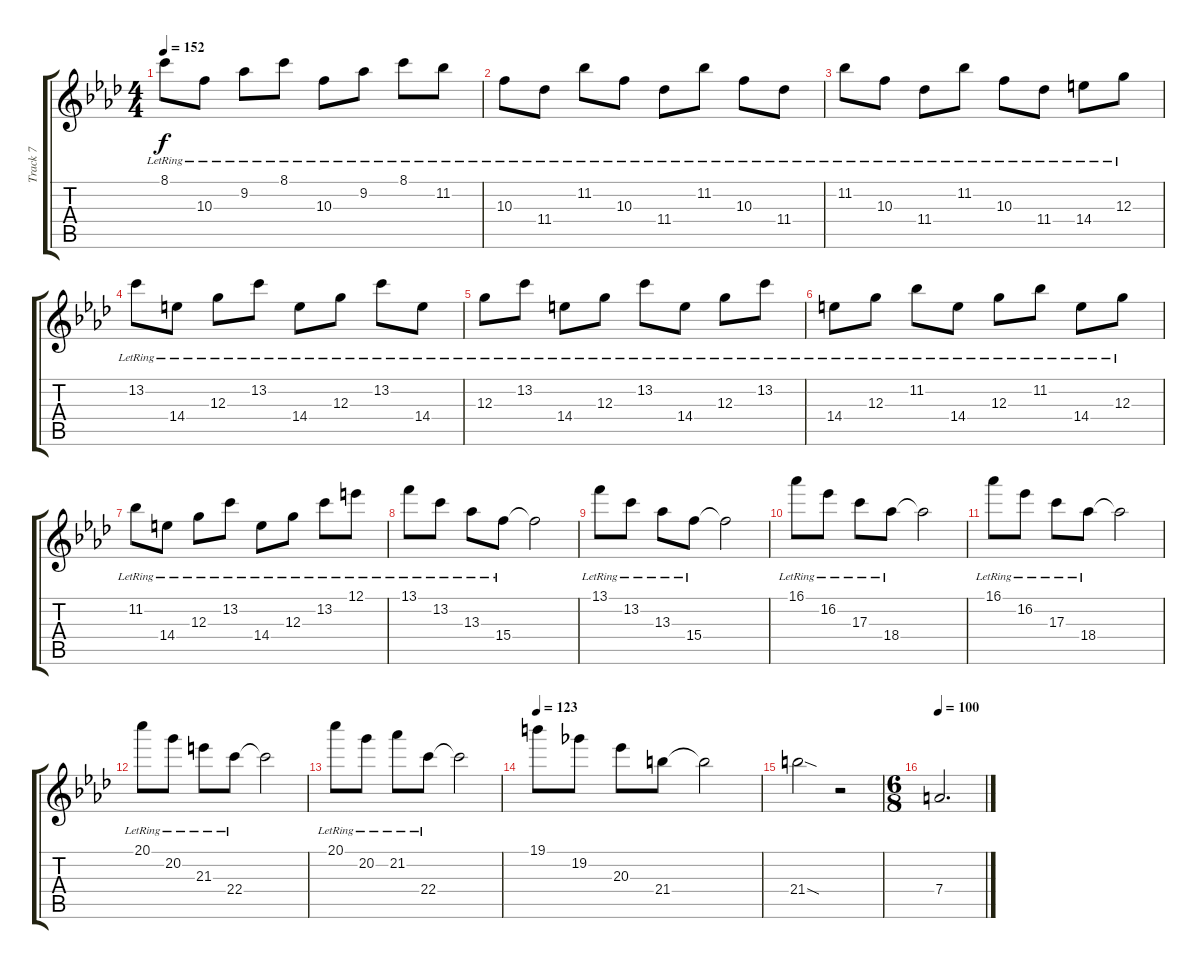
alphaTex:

\track ("Track 7" "Track 7") {instrument electricguitarjazz}
\staff {score tabs}
\tuning (E4 B3 G3 D3 A2 D2) {hide}
\ts (4 4)
\tempo 152
\clef g2
\ks fminor
8.1{lr}.8{dy f} 10.3{lr}.8 9.2{lr}.8 8.1{lr}.8 10.3{lr}.8 9.2{lr}.8 8.1{lr}.8 11.2{lr}.8 |
10.3{lr}.8 11.4{lr}.8 11.2{lr}.8 10.3{lr}.8 11.4{lr}.8 11.2{lr}.8 10.3{lr}.8 11.4{lr}.8 |
11.2{lr}.8 10.3{lr}.8 11.4{lr}.8 11.2{lr}.8 10.3{lr}.8 11.4{lr}.8 14.4{lr}.8 12.3{lr}.8 |
13.2{lr}.8 14.4{lr}.8 12.3{lr}.8 13.2{lr}.8 14.4{lr}.8 12.3{lr}.8 13.2{lr}.8 14.4{lr}.8 |
12.3{lr}.8 13.2{lr}.8 14.4{lr}.8 12.3{lr}.8 13.2{lr}.8 14.4{lr}.8 12.3{lr}.8 13.2{lr}.8 |
14.4{lr}.8 12.3{lr}.8 11.2{lr}.8 14.4{lr}.8 12.3{lr}.8 11.2{lr}.8 14.4{lr}.8 12.3{lr}.8 |
11.2{lr}.8 14.4{lr}.8 12.3{lr}.8 13.2{lr}.8 14.4{lr}.8 12.3{lr}.8 13.2{lr}.8 12.1{lr}.8 |
13.1{lr}.8 13.2{lr}.8 13.3{lr}.8 15.4{lr}.8 15.4{t}.2 |
13.1{lr}.8 13.2{lr}.8 13.3{lr}.8 15.4{lr}.8 15.4{t}.2 |
16.1{lr}.8 16.2{lr}.8 17.3{lr}.8 18.4{lr}.8 18.4{t}.2 |
16.1{lr}.8 16.2{lr}.8 17.3{lr}.8 18.4{lr}.8 18.4{t}.2 |
20.1{lr}.8 20.2{lr}.8 21.3{lr}.8 22.4{lr}.8 22.4{t}.2 |
20.1{lr}.8 20.2{lr}.8 21.2{lr}.8 22.4{lr}.8 22.4{t}.2 |
\tempo 123
19.1.8 19.2.8 20.3.8 21.4.8 21.4{t}.2 |
21.4{sod}.2 r.2 |
\ts (6 8)
\tempo 100
7.4.2{d}
